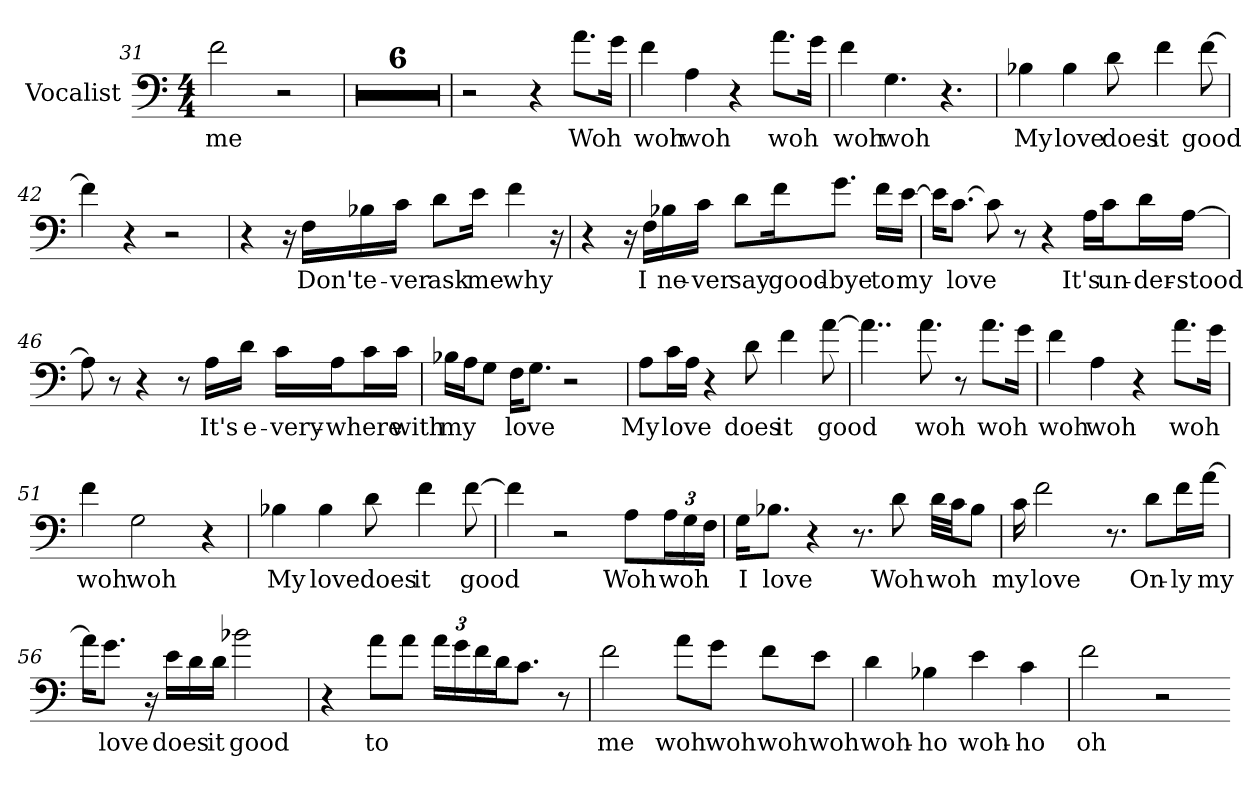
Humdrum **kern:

**kern	**text
*part1	*part1
*staff1	*staff1
*I"Vocalist	*
*clefF4	*
*M4/4	*
=31	=31
2f	me
2r	.
=32	=32
1r	.
=33	=33
1r	.
=34	=34
1r	.
=35	=35
1r	.
=36	=36
1r	.
=37	=37
1r	.
=38	=38
2r	.
4r	.
8.a\L	Woh
16g\Jk	_
=39	=39
4f	woh
4A	woh
4r	.
8.a\L	woh
16g\Jk	_
=40	=40
4f	woh
4.G	woh
4.r	.
=41	=41
4B-X	My
4B-	love
8d	does
4f	it
[8f	good
=42	=42
4f]	_
4r	.
2r	.
=43	=43
4r	.
16r	.
16F\LL	Don't
16B-X\	e-
16c\JJ	-ver
8d\L	ask
16e\Jk	me
4f	why
16r	.
=44	=44
4r	.
16r	.
16F\LL	I
16B-X\	ne-
16c\JJ	-ver
8d\L	say
16f\K	good-
8.g\J	-bye
16f\LL	to
[16e\JJ	my
=45	=45
16e\KL]	_
[8.c\J	love
8c]	_
8r	.
4r	.
16A\LL	It's
16c\J	un-
16d\L	-der-
[16A\JJ	-stood
=46	=46
8A]	_
8r	.
4r	.
8r	.
16A\LL	It's
16d\JJ	e-
16c\LL	-very-
16A\J	-where
16c\L	_
16c\JJ	with
=47	=47
16B-X\LL	my
16A\J	_
8G\J	_
16F\KL	love
8.G\J	_
2r	.
=48	=48
8A\L	My
16c\L	love
16A\JJ	_
4r	.
8d	does
4f	it
[8a	good
=49	=49
4..a]	_
8.a	woh
8r	.
8.a\L	woh
16g\Jk	_
=50	=50
4f	woh
4A	woh
4r	.
8.a\L	woh
16g\Jk	_
=51	=51
4f	woh
2G	woh
4r	.
=52	=52
4B-X	My
4B-	love
8d	does
4f	it
[8f	good
=53	=53
4f]	_
2r	.
8A\L	Woh
24A\L	woh
24G\	_
24F\JJ	_
=54	=54
16G\KL	I
8.B-X\J	love
4r	.
8.r	.
8d	Woh
32d\LLL	woh
32c\JJ	_
8B-\J	_
=55	=55
16c	my
2f	love
8.r	.
8d\L	On-
16f\L	-ly
[16a\JJ	my
=56	=56
16a\KL]	_
8.g\J	love
16r	.
16e\LL	does
16d\	_
16d\JJ	it
2b-X	good
=57	=57
4r	.
8a\L	to
8a\J	_
24a\LL	_
24g\	_
24f\J	_
16d\K	_
8.c\J	_
8r	.
=58	=58
2f	me
8a\L	woh
8g\J	woh
8f\L	woh
8e\J	woh
=59	=59
4d	woh-
4B-X	-ho
4e	woh-
4c	-ho
=60	=60
2f	oh
2r	.
=-	=-
*-	*-
